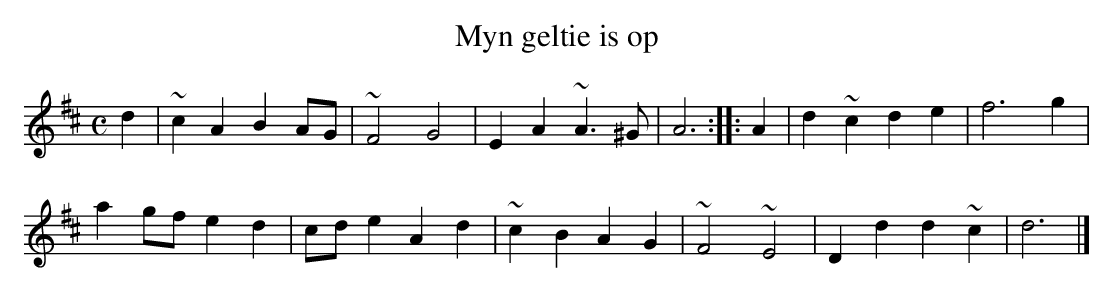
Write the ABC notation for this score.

X:1
T:Myn geltie is op
M:C
K:Dmaj
d2|~c2A2B2AG|~F4G4|E2A2~A3^G|A6:||:A2|d2~c2d2e2|f6g2|
a2gfe2d2|cde2A2d2|~c2B2A2G2|~F4~E4|D2d2d2~c2|d6|]
